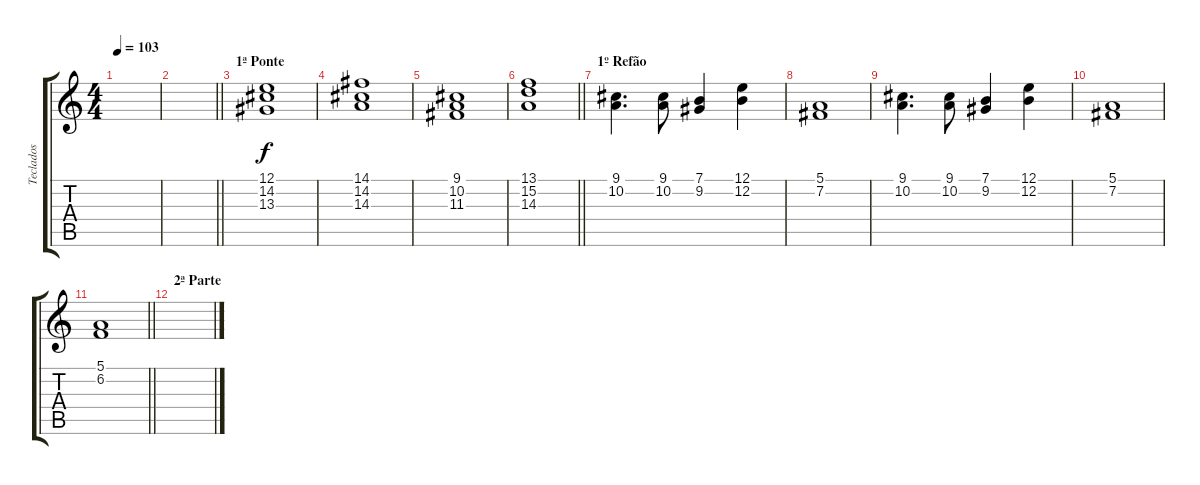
\track ("Teclados" "Teclados") {instrument lead2sawtooth}
\staff {score tabs}
\tuning (E4 B3 G3 D3 A2 E2) {hide}
\ts (4 4)
\tempo 103
\clef g2
\ks c
|
\barLineRight lightlight
|
\section ("" "1ª Ponte")
(12.1 14.2 13.3).1{volume 5} |
(14.1 14.2 14.3).1 |
(9.1 10.2 11.3).1 |
\barLineRight lightlight
(13.1 15.2 14.3).1 |
\section ("" "1º Refão")
(9.1 10.2).4{d volume 7} (9.1 10.2).8 (7.1 9.2).4 (12.1 12.2).4 |
(5.1 7.2).1 |
(9.1 10.2).4{d} (9.1 10.2).8 (7.1 9.2).4 (12.1 12.2).4 |
(5.1 7.2).1 |
\barLineRight lightlight
(5.1 6.2).1 |
\section ("" "2ª Parte")
